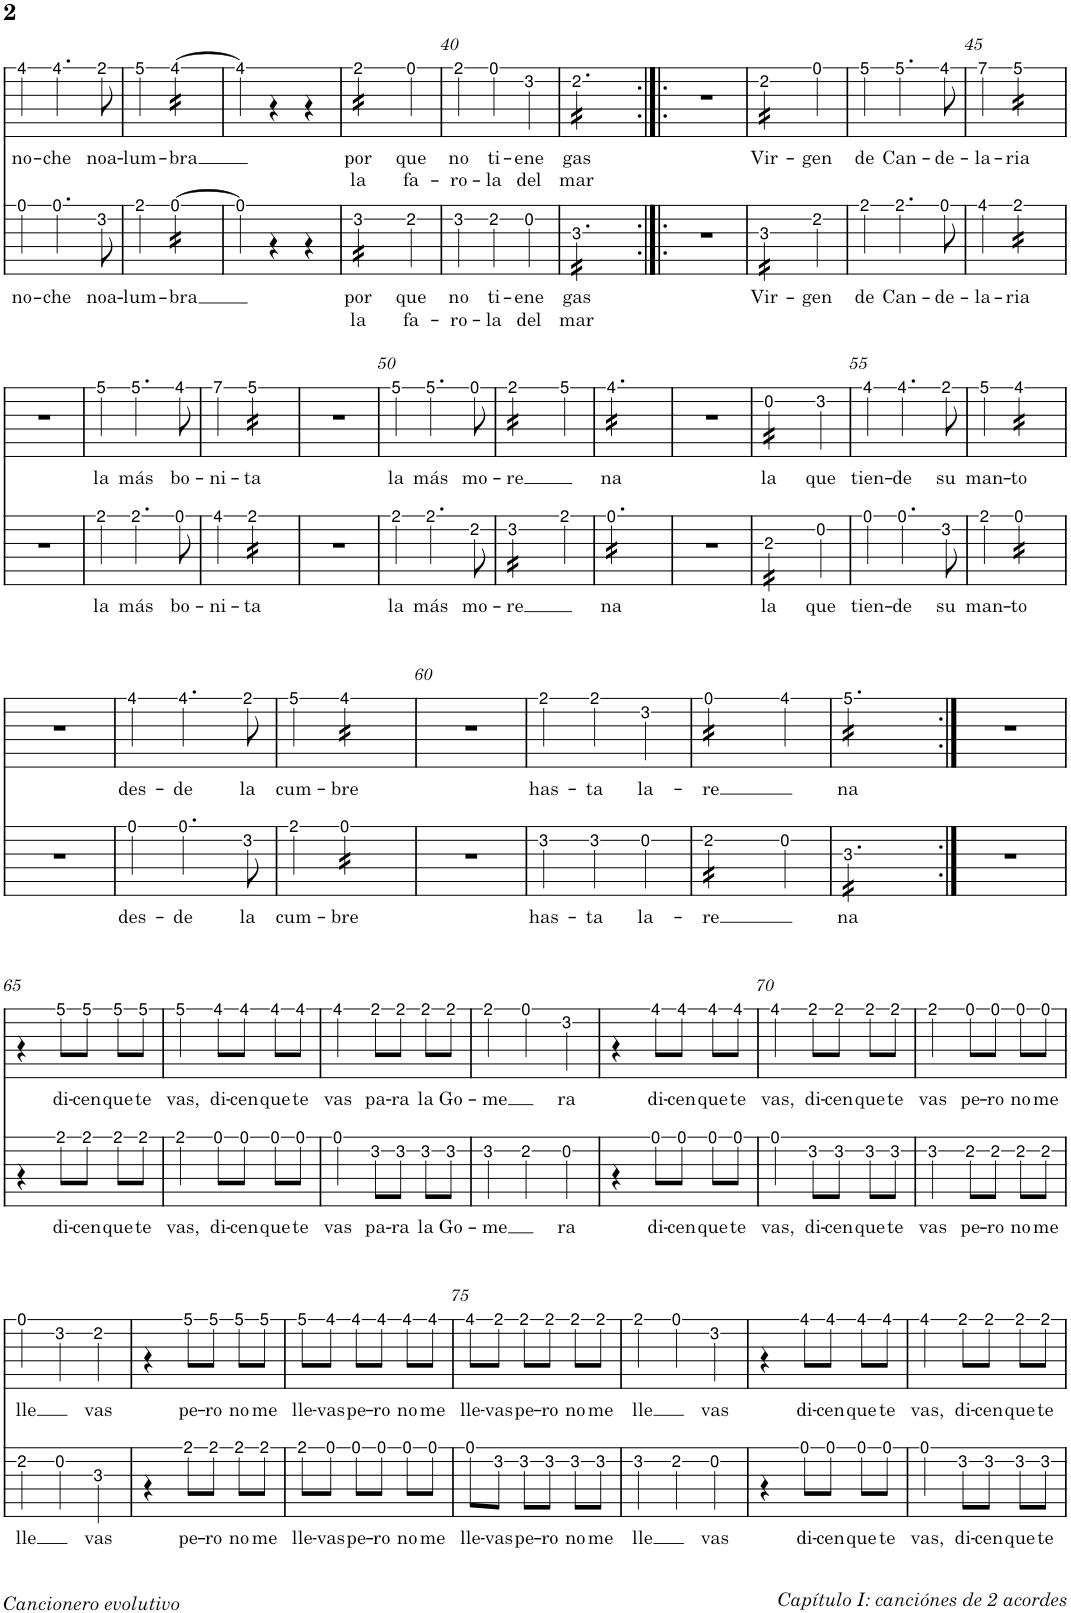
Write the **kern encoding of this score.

**kern	**text	**text	**kern	**text	**text
*part2	*part2	*part2	*part1	*part1	*part1
*staff2	*staff2	*staff2	*staff1	*staff1	*staff1
*I"Laúd	*	*	*I"Bandurria	*	*
!!LO:PB:g=z
*	*	*	*	*	*
*k[]	*	*	*k[]	*	*
*M3/4	*	*	*M3/4	*	*
=36	=36	=36	=36	=36	=36
!	!LO:LY:b	!	!	!LO:LY:b	!
4a\	no-	.	4ccc#X\	no-	.
!	!LO:LY:b	!	!	!LO:LY:b	!
4.a\	-che	.	4.ccc#\	-che	.
!	!LO:LY:b	!	!	!LO:LY:b	!
8g\	noa-	.	8bb\	noa-	.
=37	=37	=37	=37	=37	=37
!	!LO:LY:b	!	!	!LO:LY:b	!
4b\	-lum-	.	4ddd\	-lum-	.
!	!LO:LY:b	!	!	!LO:LY:b	!
[2a\	-bra	.	[2ccc#X\	-bra	.
=38	=38	=38	=38	=38	=38
4a\]	.	.	4ccc#\]	.	.
4r	.	.	4r	.	.
4r	.	.	4r	.	.
=39	=39	=39	=39	=39	=39
!	!LO:LY:b	!LO:LY:b	!	!LO:LY:b	!LO:LY:b
2g\	por	la	2bb\	por	la
!	!LO:LY:b	!LO:LY:b	!	!LO:LY:b	!LO:LY:b
4f#X\	que	fa-	4aa\	que	fa-
=40	=40	=40	=40	=40	=40
!	!LO:LY:b	!LO:LY:b	!	!LO:LY:b	!LO:LY:b
4g\	no	-ro-	4bb\	no	-ro-
!	!LO:LY:b	!LO:LY:b	!	!LO:LY:b	!LO:LY:b
4f#X\	ti-	-la	4aa\	ti-	-la
!	!LO:LY:b	!LO:LY:b	!	!LO:LY:b	!LO:LY:b
4e\	-ene	del	4gg\	-ene	del
=41	=41	=41	=41	=41	=41
!	!LO:LY:b	!LO:LY:b	!	!LO:LY:b	!LO:LY:b
2.d\	gas	mar	2.ff#X\	gas	mar
=42:|!|:	=42:|!|:	=42:|!|:	=42:|!|:	=42:|!|:	=42:|!|:
2.r	.	.	2.r	.	.
=43	=43	=43	=43	=43	=43
!	!LO:LY:b	!	!	!LO:LY:b	!
2d\	Vir-	.	2ff#X\	Vir-	.
!	!LO:LY:b	!	!	!LO:LY:b	!
4f#X\	-gen	.	4aa\	-gen	.
=44	=44	=44	=44	=44	=44
!	!LO:LY:b	!	!	!LO:LY:b	!
4b\	de	.	4ddd\	de	.
!	!LO:LY:b	!	!	!LO:LY:b	!
4.b\	Can-	.	4.ddd\	Can-	.
!	!LO:LY:b	!	!	!LO:LY:b	!
8a\	-de-	.	8ccc#X\	-de-	.
=45	=45	=45	=45	=45	=45
!	!LO:LY:b	!	!	!LO:LY:b	!
4cc#X\	-la-	.	4eee\	-la-	.
!	!LO:LY:b	!	!	!LO:LY:b	!
2b\	-ria	.	2ddd\	-ria	.
!!LO:LB:g=z
=46	=46	=46	=46	=46	=46
2.r	.	.	2.r	.	.
=47	=47	=47	=47	=47	=47
!	!LO:LY:b	!	!	!LO:LY:b	!
4b\	la	.	4ddd\	la	.
!	!LO:LY:b	!	!	!LO:LY:b	!
4.b\	más	.	4.ddd\	más	.
!	!LO:LY:b	!	!	!LO:LY:b	!
8a\	bo-	.	8ccc#X\	bo-	.
=48	=48	=48	=48	=48	=48
!	!LO:LY:b	!	!	!LO:LY:b	!
4cc#X\	-ni-	.	4eee\	-ni-	.
!	!LO:LY:b	!	!	!LO:LY:b	!
2b\	-ta	.	2ddd\	-ta	.
=49	=49	=49	=49	=49	=49
2.r	.	.	2.r	.	.
=50	=50	=50	=50	=50	=50
!	!LO:LY:b	!	!	!LO:LY:b	!
4b\	la	.	4ddd\	la	.
!	!LO:LY:b	!	!	!LO:LY:b	!
4.b\	más	.	4.ddd\	más	.
!	!LO:LY:b	!	!	!LO:LY:b	!
8f#X\	mo-	.	8aa\	mo-	.
=51	=51	=51	=51	=51	=51
!	!LO:LY:b	!	!	!LO:LY:b	!
2g\	-re	.	2bb\	-re	.
4b\	.	.	4ddd\	.	.
=52	=52	=52	=52	=52	=52
!	!LO:LY:b	!	!	!LO:LY:b	!
2.a\	na	.	2.ccc#X\	na	.
=53	=53	=53	=53	=53	=53
2.r	.	.	2.r	.	.
=54	=54	=54	=54	=54	=54
!	!LO:LY:b	!	!	!LO:LY:b	!
2c#X\	la	.	2ee\	la	.
!	!LO:LY:b	!	!	!LO:LY:b	!
4e\	que	.	4gg\	que	.
=55	=55	=55	=55	=55	=55
!	!LO:LY:b	!	!	!LO:LY:b	!
4a\	tien-	.	4ccc#X\	tien-	.
!	!LO:LY:b	!	!	!LO:LY:b	!
4.a\	-de	.	4.ccc#\	-de	.
!	!LO:LY:b	!	!	!LO:LY:b	!
8g\	su	.	8bb\	su	.
=56	=56	=56	=56	=56	=56
!	!LO:LY:b	!	!	!LO:LY:b	!
4b\	man-	.	4ddd\	man-	.
!	!LO:LY:b	!	!	!LO:LY:b	!
2a\	-to	.	2ccc#X\	-to	.
!!LO:LB:g=z
=57	=57	=57	=57	=57	=57
2.r	.	.	2.r	.	.
=58	=58	=58	=58	=58	=58
!	!LO:LY:b	!	!	!LO:LY:b	!
4a\	des-	.	4ccc#X\	des-	.
!	!LO:LY:b	!	!	!LO:LY:b	!
4.a\	-de	.	4.ccc#\	-de	.
!	!LO:LY:b	!	!	!LO:LY:b	!
8g\	la	.	8bb\	la	.
=59	=59	=59	=59	=59	=59
!	!LO:LY:b	!	!	!LO:LY:b	!
4b\	cum-	.	4ddd\	cum-	.
!	!LO:LY:b	!	!	!LO:LY:b	!
2a\	-bre	.	2ccc#X\	-bre	.
=60	=60	=60	=60	=60	=60
2.r	.	.	2.r	.	.
=61	=61	=61	=61	=61	=61
!	!LO:LY:b	!	!	!LO:LY:b	!
4g\	has-	.	4bb\	has-	.
!	!LO:LY:b	!	!	!LO:LY:b	!
4g\	-ta	.	4bb\	-ta	.
!	!LO:LY:b	!	!	!LO:LY:b	!
4e\	la-	.	4gg\	la-	.
=62	=62	=62	=62	=62	=62
!	!LO:LY:b	!	!	!LO:LY:b	!
2f#X\	-re	.	2aa\	-re	.
4e\	.	.	4ccc#X\	.	.
=63	=63	=63	=63	=63	=63
!	!LO:LY:b	!	!	!LO:LY:b	!
2.d\	na	.	2.ddd\	na	.
=64:|!	=64:|!	=64:|!	=64:|!	=64:|!	=64:|!
2.r	.	.	2.r	.	.
!!LO:LB:g=z
=65	=65	=65	=65	=65	=65
4r	.	.	4r	.	.
!	!LO:LY:b	!	!	!LO:LY:b	!
8b\L	di-	.	8ddd\L	di-	.
!	!LO:LY:b	!	!	!LO:LY:b	!
8b\J	-cen	.	8ddd\J	-cen	.
!	!LO:LY:b	!	!	!LO:LY:b	!
8b\L	que	.	8ddd\L	que	.
!	!LO:LY:b	!	!	!LO:LY:b	!
8b\J	te	.	8ddd\J	te	.
=66	=66	=66	=66	=66	=66
!	!LO:LY:b	!	!	!LO:LY:b	!
4b\	vas,	.	4ddd\	vas,	.
!	!LO:LY:b	!	!	!LO:LY:b	!
8a\L	di-	.	8ccc#X\L	di-	.
!	!LO:LY:b	!	!	!LO:LY:b	!
8a\J	-cen	.	8ccc#\J	-cen	.
!	!LO:LY:b	!	!	!LO:LY:b	!
8a\L	que	.	8ccc#\L	que	.
!	!LO:LY:b	!	!	!LO:LY:b	!
8a\J	te	.	8ccc#\J	te	.
=67	=67	=67	=67	=67	=67
!	!LO:LY:b	!	!	!LO:LY:b	!
4a\	vas	.	4ccc#X\	vas	.
!	!LO:LY:b	!	!	!LO:LY:b	!
8g\L	pa-	.	8bb\L	pa-	.
!	!LO:LY:b	!	!	!LO:LY:b	!
8g\J	-ra	.	8bb\J	-ra	.
!	!LO:LY:b	!	!	!LO:LY:b	!
8g\L	la	.	8bb\L	la	.
!	!LO:LY:b	!	!	!LO:LY:b	!
8g\J	Go-	.	8bb\J	Go-	.
=68	=68	=68	=68	=68	=68
!	!LO:LY:b	!	!	!LO:LY:b	!
4g\	-me	.	4bb\	-me	.
4f#X\	.	.	4aa\	.	.
!	!LO:LY:b	!	!	!LO:LY:b	!
4e\	ra	.	4gg\	ra	.
=69	=69	=69	=69	=69	=69
4r	.	.	4r	.	.
!	!LO:LY:b	!	!	!LO:LY:b	!
8a\L	di-	.	8ccc#X\L	di-	.
!	!LO:LY:b	!	!	!LO:LY:b	!
8a\J	-cen	.	8ccc#\J	-cen	.
!	!LO:LY:b	!	!	!LO:LY:b	!
8a\L	que	.	8ccc#\L	que	.
!	!LO:LY:b	!	!	!LO:LY:b	!
8a\J	te	.	8ccc#\J	te	.
=70	=70	=70	=70	=70	=70
!	!LO:LY:b	!	!	!LO:LY:b	!
4a\	vas,	.	4ccc#X\	vas,	.
!	!LO:LY:b	!	!	!LO:LY:b	!
8g\L	di-	.	8bb\L	di-	.
!	!LO:LY:b	!	!	!LO:LY:b	!
8g\J	-cen	.	8bb\J	-cen	.
!	!LO:LY:b	!	!	!LO:LY:b	!
8g\L	que	.	8bb\L	que	.
!	!LO:LY:b	!	!	!LO:LY:b	!
8g\J	te	.	8bb\J	te	.
=71	=71	=71	=71	=71	=71
!	!LO:LY:b	!	!	!LO:LY:b	!
4g\	vas	.	4bb\	vas	.
!	!LO:LY:b	!	!	!LO:LY:b	!
8f#X\L	pe-	.	8aa\L	pe-	.
!	!LO:LY:b	!	!	!LO:LY:b	!
8f#\J	-ro	.	8aa\J	-ro	.
!	!LO:LY:b	!	!	!LO:LY:b	!
8f#\L	no	.	8aa\L	no	.
!	!LO:LY:b	!	!	!LO:LY:b	!
8f#\J	me	.	8aa\J	me	.
!!LO:LB:g=z
=72	=72	=72	=72	=72	=72
!	!LO:LY:b	!	!	!LO:LY:b	!
4f#X\	lle	.	4aa\	lle	.
4e\	.	.	4gg\	.	.
!	!LO:LY:b	!	!	!LO:LY:b	!
4d\	vas	.	4ff#X\	vas	.
=73	=73	=73	=73	=73	=73
4r	.	.	4r	.	.
!	!LO:LY:b	!	!	!LO:LY:b	!
8b\L	pe-	.	8ddd\L	pe-	.
!	!LO:LY:b	!	!	!LO:LY:b	!
8b\J	-ro	.	8ddd\J	-ro	.
!	!LO:LY:b	!	!	!LO:LY:b	!
8b\L	no	.	8ddd\L	no	.
!	!LO:LY:b	!	!	!LO:LY:b	!
8b\J	me	.	8ddd\J	me	.
=74	=74	=74	=74	=74	=74
!	!LO:LY:b	!	!	!LO:LY:b	!
8b\L	lle-	.	8ddd\L	lle-	.
!	!LO:LY:b	!	!	!LO:LY:b	!
8a\J	-vas	.	8ccc#X\J	-vas	.
!	!LO:LY:b	!	!	!LO:LY:b	!
8a\L	pe-	.	8ccc#\L	pe-	.
!	!LO:LY:b	!	!	!LO:LY:b	!
8a\J	-ro	.	8ccc#\J	-ro	.
!	!LO:LY:b	!	!	!LO:LY:b	!
8a\L	no	.	8ccc#\L	no	.
!	!LO:LY:b	!	!	!LO:LY:b	!
8a\J	me	.	8ccc#\J	me	.
=75	=75	=75	=75	=75	=75
!	!LO:LY:b	!	!	!LO:LY:b	!
8a\L	lle-	.	8ccc#X\L	lle-	.
!	!LO:LY:b	!	!	!LO:LY:b	!
8g\J	-vas	.	8bb\J	-vas	.
!	!LO:LY:b	!	!	!LO:LY:b	!
8g\L	pe-	.	8bb\L	pe-	.
!	!LO:LY:b	!	!	!LO:LY:b	!
8g\J	-ro	.	8bb\J	-ro	.
!	!LO:LY:b	!	!	!LO:LY:b	!
8g\L	no	.	8bb\L	no	.
!	!LO:LY:b	!	!	!LO:LY:b	!
8g\J	me	.	8bb\J	me	.
=76	=76	=76	=76	=76	=76
!	!LO:LY:b	!	!	!LO:LY:b	!
4g\	lle	.	4bb\	lle	.
4f#X\	.	.	4aa\	.	.
!	!LO:LY:b	!	!	!LO:LY:b	!
4e\	vas	.	4gg\	vas	.
=77	=77	=77	=77	=77	=77
4r	.	.	4r	.	.
!	!LO:LY:b	!	!	!LO:LY:b	!
8a\L	di-	.	8ccc#X\L	di-	.
!	!LO:LY:b	!	!	!LO:LY:b	!
8a\J	-cen	.	8ccc#\J	-cen	.
!	!LO:LY:b	!	!	!LO:LY:b	!
8a\L	que	.	8ccc#\L	que	.
!	!LO:LY:b	!	!	!LO:LY:b	!
8a\J	te	.	8ccc#\J	te	.
=78	=78	=78	=78	=78	=78
!	!LO:LY:b	!	!	!LO:LY:b	!
4a\	vas,	.	4ccc#X\	vas,	.
!	!LO:LY:b	!	!	!LO:LY:b	!
8g\L	di-	.	8bb\L	di-	.
!	!LO:LY:b	!	!	!LO:LY:b	!
8g\J	-cen	.	8bb\J	-cen	.
!	!LO:LY:b	!	!	!LO:LY:b	!
8g\L	que	.	8bb\L	que	.
!	!LO:LY:b	!	!	!LO:LY:b	!
8g\J	te	.	8bb\J	te	.
=	=	=	=	=	=
*-	*-	*-	*-	*-	*-
